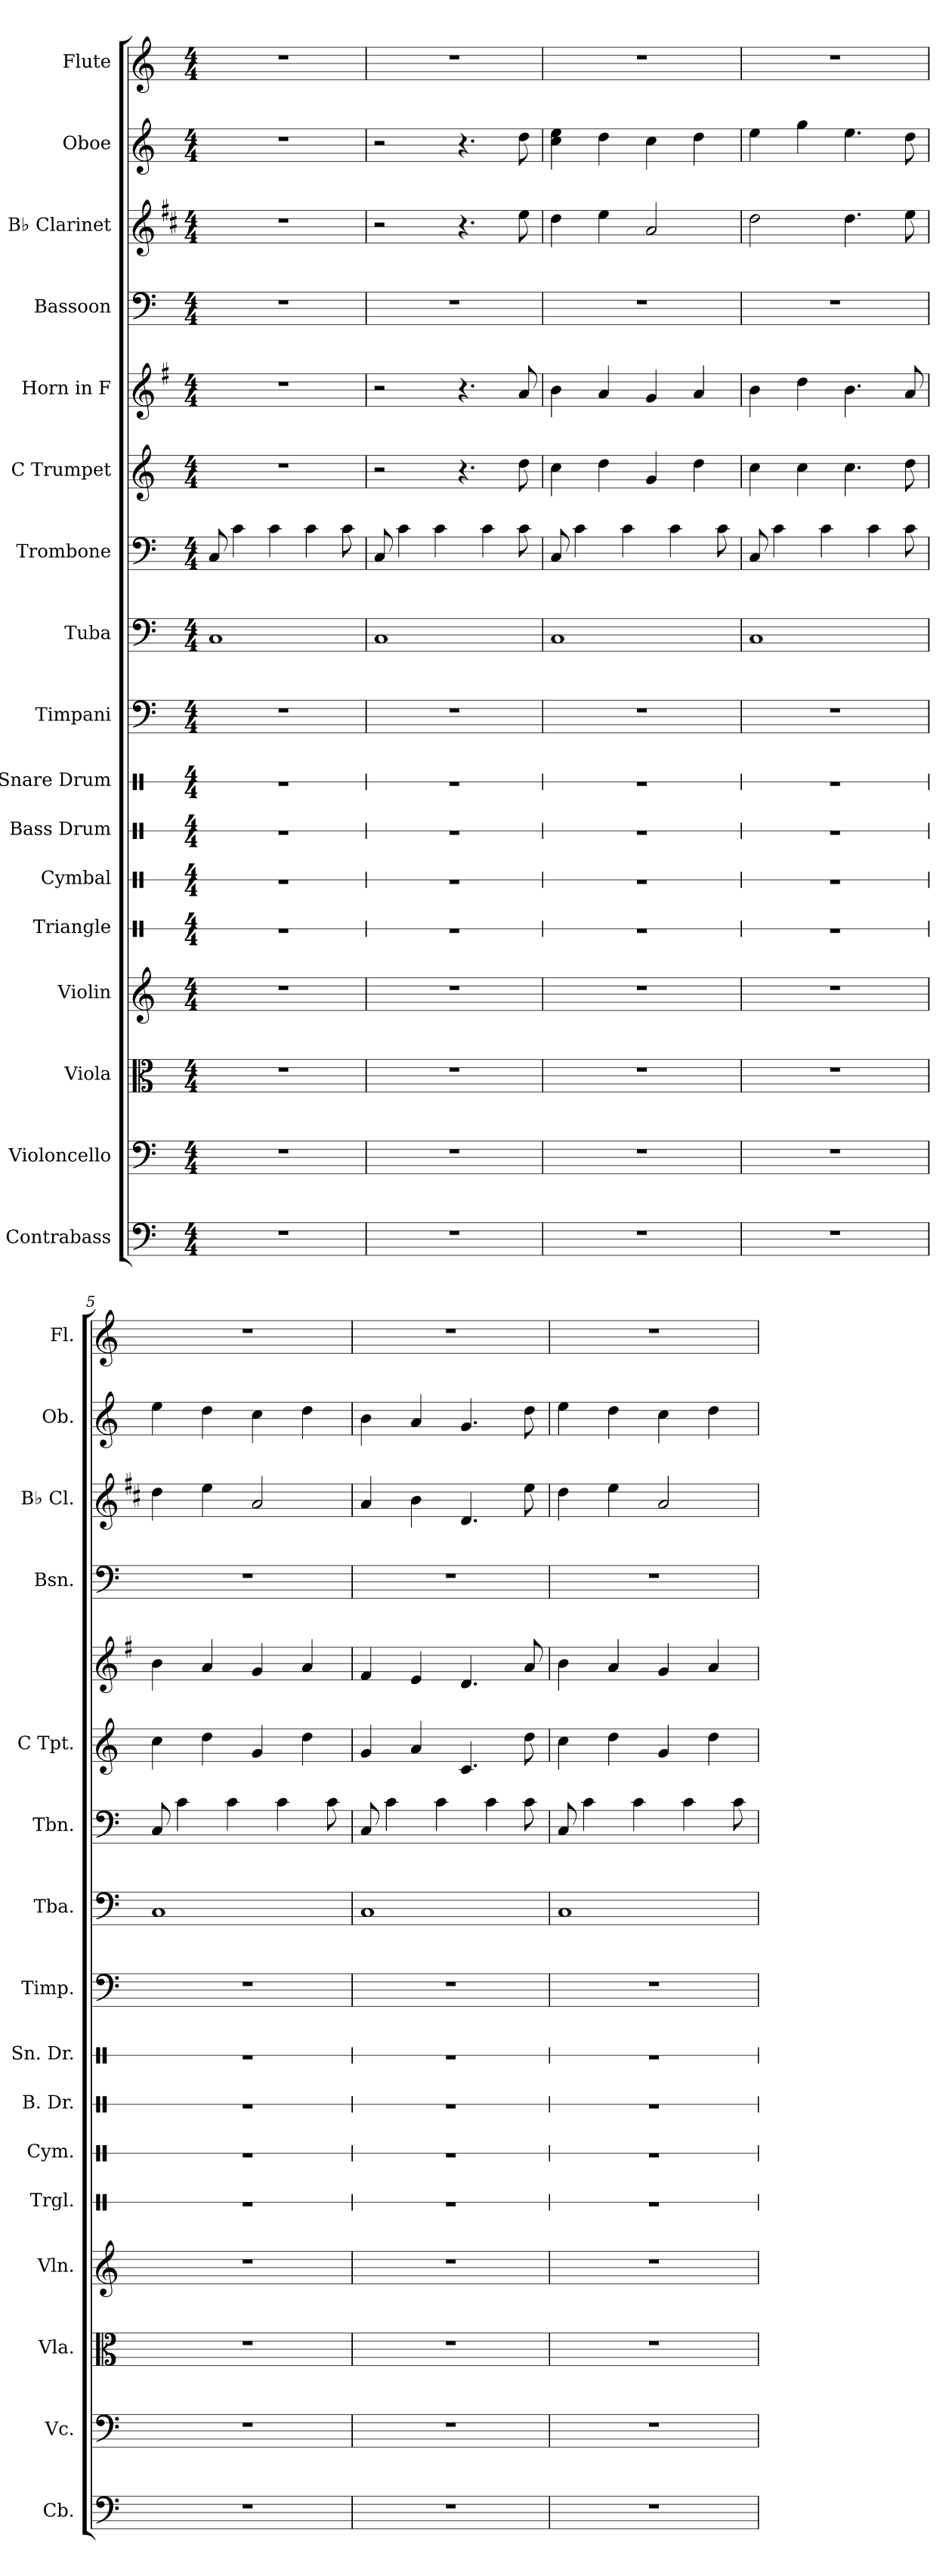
**kern	**kern	**kern	**kern	**kern	**kern	**kern	**kern	**kern	**kern	**kern	**kern	**kern	**kern	**kern	**kern	**kern
*part17	*part16	*part15	*part14	*part13	*part12	*part11	*part10	*part9	*part8	*part7	*part6	*part5	*part4	*part3	*part2	*part1
*staff17	*staff16	*staff15	*staff14	*staff13	*staff12	*staff11	*staff10	*staff9	*staff8	*staff7	*staff6	*staff5	*staff4	*staff3	*staff2	*staff1
*I"Contrabass	*I"Violoncello	*I"Viola	*I"Violin	*I"Triangle	*I"Cymbal	*I"Bass Drum	*I"Snare Drum	*I"Timpani	*I"Tuba	*I"Trombone	*I"C Trumpet	*I"Horn in F	*I"Bassoon	*I"B♭ Clarinet	*I"Oboe	*I"Flute
*I'Cb.	*I'Vc.	*I'Vla.	*I'Vln.	*I'Trgl.	*I'Cym.	*I'B. Dr.	*I'Sn. Dr.	*I'Timp.	*I'Tba.	*I'Tbn.	*I'C Tpt.	*	*I'Bsn.	*I'B♭ Cl.	*I'Ob.	*I'Fl.
*	*	*	*	*stria1	*stria1	*stria1	*stria1	*	*	*	*	*	*	*	*	*
*clefF4	*clefF4	*clefC3	*clefG2	*clefX	*clefX	*clefX	*clefX	*clefF4	*clefF4	*clefF4	*clefG2	*clefG2	*clefF4	*clefG2	*clefG2	*clefG2
*ITrd7c12	*	*	*	*	*	*	*	*	*	*	*	*ITrd4c7	*	*ITrd1c2	*	*
*k[]	*k[]	*k[]	*k[]	*k[]	*k[]	*k[]	*k[]	*k[]	*k[]	*k[]	*k[]	*k[]	*k[]	*k[]	*k[]	*k[]
*M4/4	*M4/4	*M4/4	*M4/4	*M4/4	*M4/4	*M4/4	*M4/4	*M4/4	*M4/4	*M4/4	*M4/4	*M4/4	*M4/4	*M4/4	*M4/4	*M4/4
=1	=1	=1	=1	=1	=1	=1	=1	=1	=1	=1	=1	=1	=1	=1	=1	=1
1r	1r	1r	1r	1r	1r	1r	1r	1r	1C	8C/	1r	1r	1r	1r	1r	1r
.	.	.	.	.	.	.	.	.	.	4c\	.	.	.	.	.	.
.	.	.	.	.	.	.	.	.	.	4c\	.	.	.	.	.	.
.	.	.	.	.	.	.	.	.	.	4c\	.	.	.	.	.	.
.	.	.	.	.	.	.	.	.	.	8c\	.	.	.	.	.	.
=2	=2	=2	=2	=2	=2	=2	=2	=2	=2	=2	=2	=2	=2	=2	=2	=2
1r	1r	1r	1r	1r	1r	1r	1r	1r	1C	8C/	2r	2r	1r	2r	2r	1r
.	.	.	.	.	.	.	.	.	.	4c\	.	.	.	.	.	.
.	.	.	.	.	.	.	.	.	.	4c\	.	.	.	.	.	.
.	.	.	.	.	.	.	.	.	.	.	4.r	4.r	.	4.r	4.r	.
.	.	.	.	.	.	.	.	.	.	4c\	.	.	.	.	.	.
.	.	.	.	.	.	.	.	.	.	8c\	8dd\	8d/	.	8dd\	8dd\	.
=3	=3	=3	=3	=3	=3	=3	=3	=3	=3	=3	=3	=3	=3	=3	=3	=3
1r	1r	1r	1r	1r	1r	1r	1r	1r	1C	8C/	4cc\	4e\	1r	4cc\	4cc\ 4ee\	1r
.	.	.	.	.	.	.	.	.	.	4c\	.	.	.	.	.	.
.	.	.	.	.	.	.	.	.	.	.	4dd\	4d/	.	4dd\	4dd\	.
.	.	.	.	.	.	.	.	.	.	4c\	.	.	.	.	.	.
.	.	.	.	.	.	.	.	.	.	.	4g/	4c/	.	2g/	4cc\	.
.	.	.	.	.	.	.	.	.	.	4c\	.	.	.	.	.	.
.	.	.	.	.	.	.	.	.	.	.	4dd\	4d/	.	.	4dd\	.
.	.	.	.	.	.	.	.	.	.	8c\	.	.	.	.	.	.
=4	=4	=4	=4	=4	=4	=4	=4	=4	=4	=4	=4	=4	=4	=4	=4	=4
1r	1r	1r	1r	1r	1r	1r	1r	1r	1C	8C/	4cc\	4e\	1r	2cc\	4ee\	1r
.	.	.	.	.	.	.	.	.	.	4c\	.	.	.	.	.	.
.	.	.	.	.	.	.	.	.	.	.	4cc\	4g\	.	.	4gg\	.
.	.	.	.	.	.	.	.	.	.	4c\	.	.	.	.	.	.
.	.	.	.	.	.	.	.	.	.	.	4.cc\	4.e\	.	4.cc\	4.ee\	.
.	.	.	.	.	.	.	.	.	.	4c\	.	.	.	.	.	.
.	.	.	.	.	.	.	.	.	.	8c\	8dd\	8d/	.	8dd\	8dd\	.
=5	=5	=5	=5	=5	=5	=5	=5	=5	=5	=5	=5	=5	=5	=5	=5	=5
1r	1r	1r	1r	1r	1r	1r	1r	1r	1C	8C/	4cc\	4e\	1r	4cc\	4ee\	1r
.	.	.	.	.	.	.	.	.	.	4c\	.	.	.	.	.	.
.	.	.	.	.	.	.	.	.	.	.	4dd\	4d/	.	4dd\	4dd\	.
.	.	.	.	.	.	.	.	.	.	4c\	.	.	.	.	.	.
.	.	.	.	.	.	.	.	.	.	.	4g/	4c/	.	2g/	4cc\	.
.	.	.	.	.	.	.	.	.	.	4c\	.	.	.	.	.	.
.	.	.	.	.	.	.	.	.	.	.	4dd\	4d/	.	.	4dd\	.
.	.	.	.	.	.	.	.	.	.	8c\	.	.	.	.	.	.
!!LO:PB:g=z
=6	=6	=6	=6	=6	=6	=6	=6	=6	=6	=6	=6	=6	=6	=6	=6	=6
1r	1r	1r	1r	1r	1r	1r	1r	1r	1C	8C/	4g/	4B/	1r	4g/	4b\	1r
.	.	.	.	.	.	.	.	.	.	4c\	.	.	.	.	.	.
.	.	.	.	.	.	.	.	.	.	.	4a/	4A/	.	4a\	4a/	.
.	.	.	.	.	.	.	.	.	.	4c\	.	.	.	.	.	.
.	.	.	.	.	.	.	.	.	.	.	4.c/	4.G/	.	4.c/	4.g/	.
.	.	.	.	.	.	.	.	.	.	4c\	.	.	.	.	.	.
.	.	.	.	.	.	.	.	.	.	8c\	8dd\	8d/	.	8dd\	8dd\	.
=7	=7	=7	=7	=7	=7	=7	=7	=7	=7	=7	=7	=7	=7	=7	=7	=7
1r	1r	1r	1r	1r	1r	1r	1r	1r	1C	8C/	4cc\	4e\	1r	4cc\	4ee\	1r
.	.	.	.	.	.	.	.	.	.	4c\	.	.	.	.	.	.
.	.	.	.	.	.	.	.	.	.	.	4dd\	4d/	.	4dd\	4dd\	.
.	.	.	.	.	.	.	.	.	.	4c\	.	.	.	.	.	.
.	.	.	.	.	.	.	.	.	.	.	4g/	4c/	.	2g/	4cc\	.
.	.	.	.	.	.	.	.	.	.	4c\	.	.	.	.	.	.
.	.	.	.	.	.	.	.	.	.	.	4dd\	4d/	.	.	4dd\	.
.	.	.	.	.	.	.	.	.	.	8c\	.	.	.	.	.	.
=	=	=	=	=	=	=	=	=	=	=	=	=	=	=	=	=
*-	*-	*-	*-	*-	*-	*-	*-	*-	*-	*-	*-	*-	*-	*-	*-	*-
